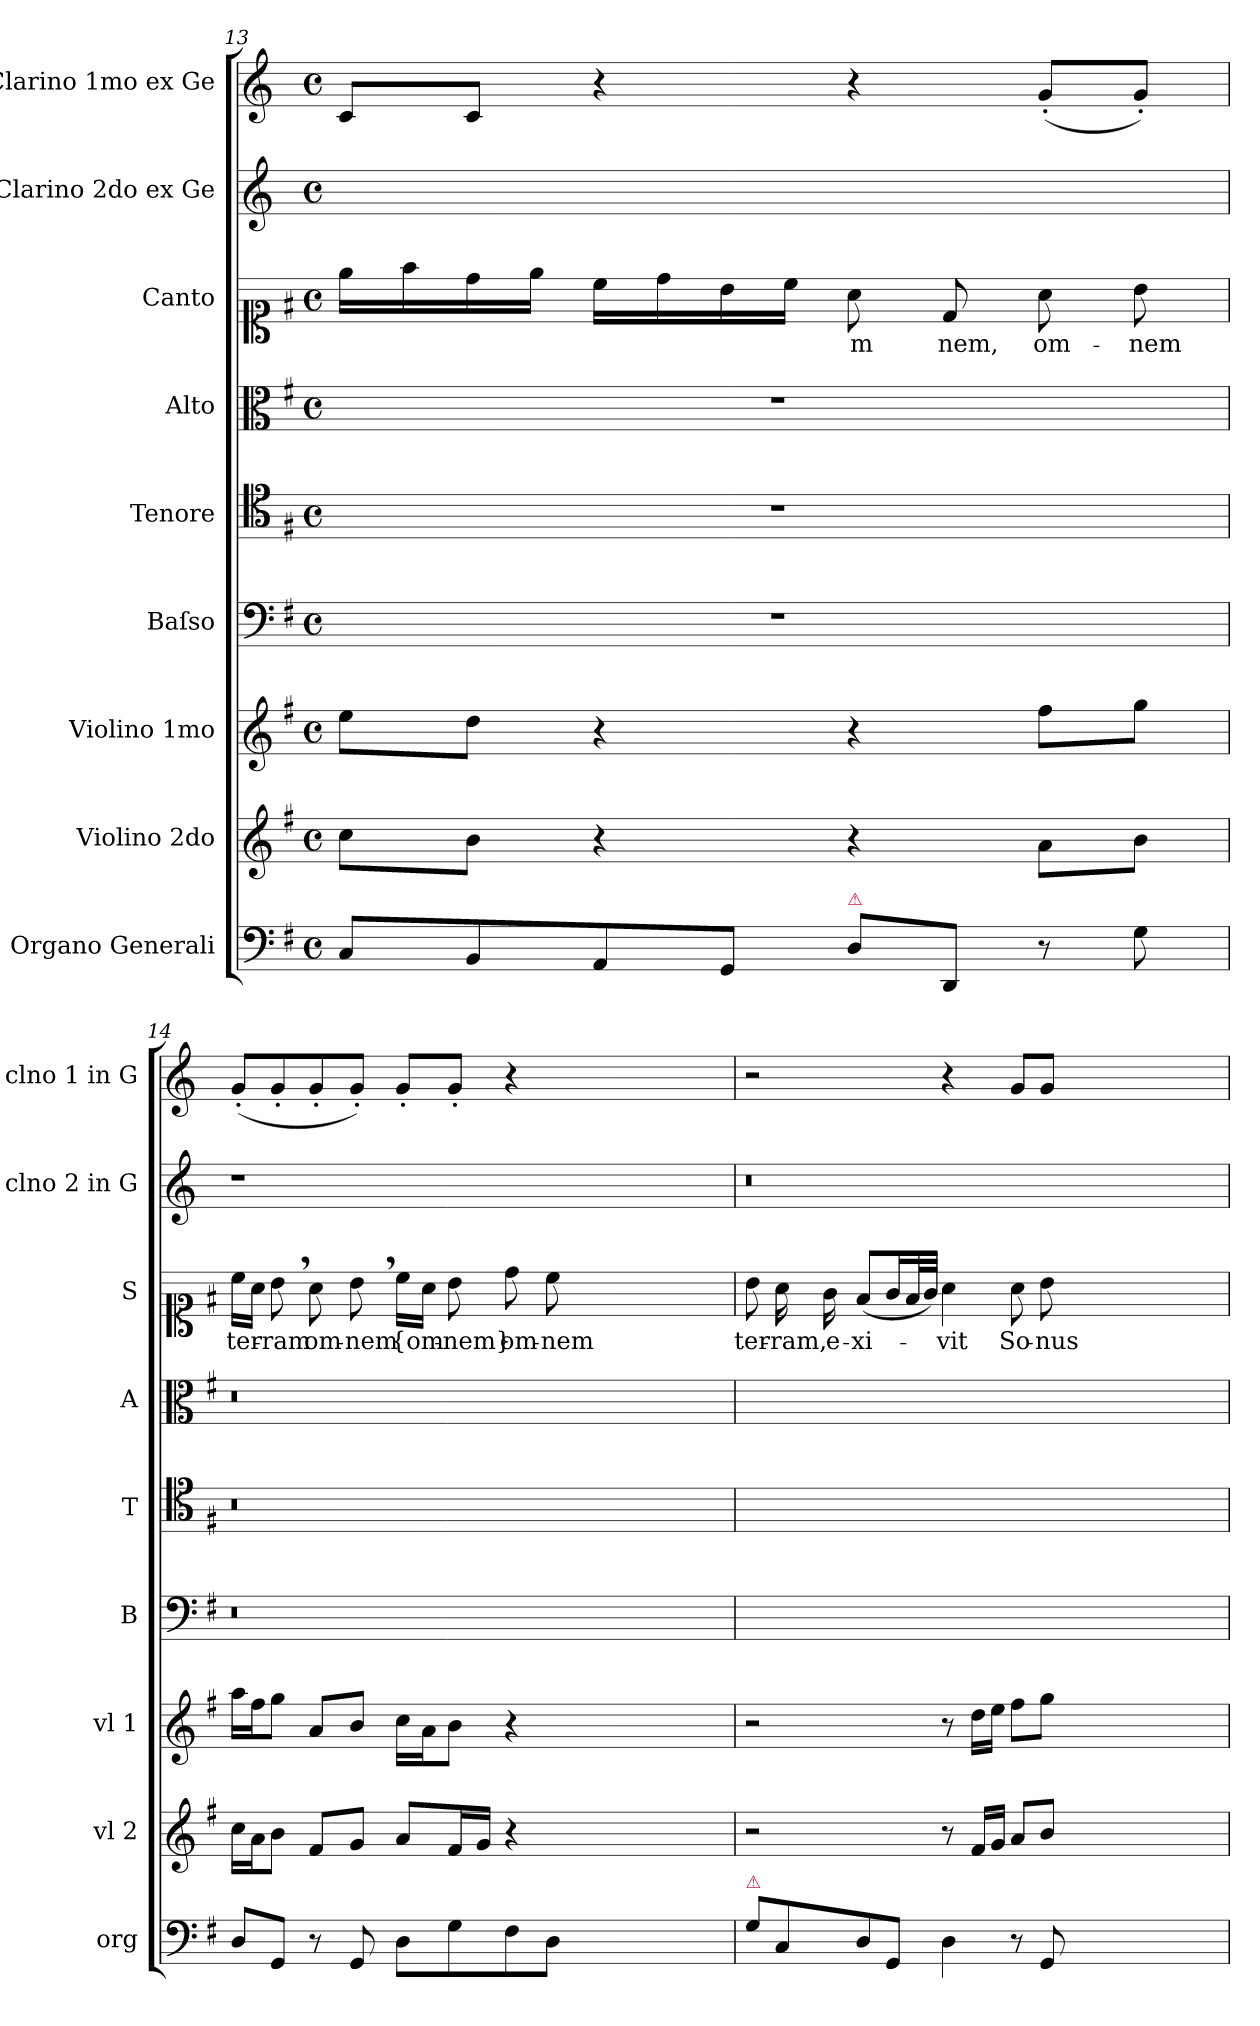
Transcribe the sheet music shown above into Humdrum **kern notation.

**kern	**kern	**kern	**kern	**kern	**kern	**kern	**text	**kern	**kern	**dynam
*part9	*part8	*part7	*part6	*part5	*part4	*part3	*part3	*part2	*part1	*part1
*staff9	*staff8	*staff7	*staff6	*staff5	*staff4	*staff3	*staff3	*staff2	*staff1	*staff1
*I"Organo Generali	*I"Violino 2do	*I"Violino 1mo	*I"Baſso	*I"Tenore	*I"Alto	*I"Canto	*	*I"Clarino 2do ex Ge	*I"Clarino 1mo ex Ge	*
*I'org	*I'vl 2	*I'vl 1	*I'B	*I'T	*I'A	*I'S	*	*I'clno 2 in G	*I'clno 1 in G	*
*clefF4	*clefG2	*clefG2	*clefF4	*clefC4	*clefC3	*clefC1	*	*clefG2	*clefG2	*
*	*	*	*	*	*	*	*	*ITrd3c5	*ITrd3c5	*
*k[f#]	*k[f#]	*k[f#]	*k[f#]	*k[f#]	*k[f#]	*k[f#]	*	*k[f#]	*k[f#]	*
*M4/4	*M4/4	*M4/4	*M4/4	*M4/4	*M4/4	*M4/4	*	*M4/4	*M4/4	*
*met(c)	*met(c)	*met(c)	*met(c)	*met(c)	*met(c)	*met(c)	*	*met(c)	*met(c)	*
=13	=13	=13	=13	=13	=13	=13	=13	=13	=13	=13
8C/L	8cc\L	8ee\L	1r	1r	1r	16ee\LL	.	1ryy	8G/L	.
.	.	.	.	.	.	16ff#\	.	.	.	.
8BB/	8b\J	8dd\J	.	.	.	16dd\	.	.	8G/J	.
.	.	.	.	.	.	16ee\JJ	.	.	.	.
8AA/	4r	4r	.	.	.	16cc\LL	.	.	4r	.
.	.	.	.	.	.	16dd\	.	.	.	.
8GG/J	.	.	.	.	.	16b\	.	.	.	.
.	.	.	.	.	.	16cc\JJ	.	.	.	.
!LO:TX:a:color=crimson:t=⚠	!	!	!	!	!	!	!	!	!	!
8D\L	4r	4r	.	.	.	8a\	-m	.	4r	.
8DD/J	.	.	.	.	.	8d/	-nem,	.	.	.
!	!	!	!	!	!	!	!	!	!	!LO:DY:a
8r	8a\L	8ff#\L	.	.	.	8a\	om-	.	(8d'/L	Po
8G\	8b\J	8gg\J	.	.	.	8b\	-nem	.	8d'/J)	.
=14	=14	=14	=14	=14	=14	=14	=14	=14	=14	=14
8D/L	16cc\LL	16aa\LL	0.r	0.r	0.r	16cc\LL	ter-	1r	(8d'/L	.
.	16a\J	16ff#\J	.	.	.	16a\JJ	.	.	.	.
8GG/J	8b\J	8gg\J	.	.	.	8b,\	-ram	.	8d'/	.
8r	8f#/L	8a/L	.	.	.	8a\	om-	.	8d'/	.
8GG/	8g/J	8b/J	.	.	.	8b,\	-nem	.	8d'/J)	.
8D\L	8a/L	16cc\LL	.	.	.	16cc\LL	{om-	.	8d'/L	.
.	.	16a\J	.	.	.	16a\JJ	.	.	.	.
8G\	16f#/L	8b\J	.	.	.	8b\	-nem}	.	8d'/J	.
.	16g/JJ	.	.	.	.	.	.	.	.	.
8F#\	4r	4r	.	.	.	8dd\	om-	.	4r	.
8D\J	.	.	.	.	.	8cc\	-nem	.	.	.
0ryy	0ryy	0ryy	.	.	.	0ryy	.	0ryy	0ryy	.
=15	=15	=15	=15	=15	=15	=15	=15	=15	=15	=15
!LO:TX:a:color=crimson:t=⚠	!	!	!	!	!	!	!	!	!	!
8G\L	2r	2r	0.ryy	0.ryy	0.ryy	8b\	ter-	0.r	2r	.
8C/	.	.	.	.	.	16a\	-ram,	.	.	.
.	.	.	.	.	.	16g\	e-	.	.	.
8D/	.	.	.	.	.	(8f#/L	-xi-	.	.	.
8GG/J	.	.	.	.	.	16g/L	.	.	.	.
.	.	.	.	.	.	32f#/L	.	.	.	.
.	.	.	.	.	.	32g/JJJ)	.	.	.	.
4D\	8r	8r	.	.	.	4a\	-vit	.	4r	.
.	16f#/LL	16dd\LL	.	.	.	.	.	.	.	.
.	16g/JJ	16ee\JJ	.	.	.	.	.	.	.	.
8r	8a/L	8ff#\L	.	.	.	8a\	So-	.	8d/L	.
8GG/	8b/J	8gg\J	.	.	.	8b\	-nus	.	8d/J	.
0ryy	0ryy	0ryy	.	.	.	0ryy	.	.	0ryy	.
=	=	=	=	=	=	=	=	=	=	=
*-	*-	*-	*-	*-	*-	*-	*-	*-	*-	*-
